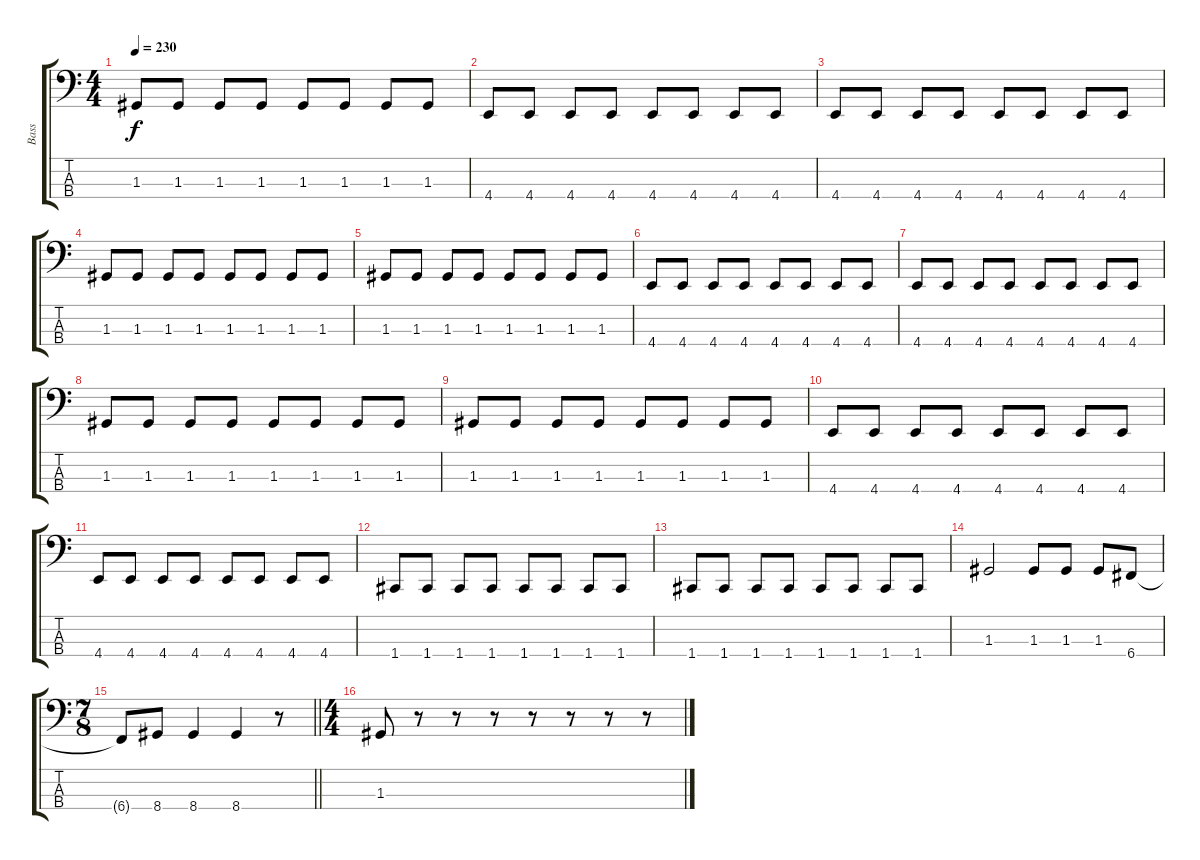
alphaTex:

\track ("Bass" "Bass") {instrument electricbasspick}
\staff {score tabs}
\tuning (F2 C2 G1 C1) {hide}
\ts (4 4)
\tempo 230
\clef f4
\ks c
1.3.8{dy f} 1.3.8 1.3.8 1.3.8 1.3.8 1.3.8 1.3.8 1.3.8 |
4.4.8 4.4.8 4.4.8 4.4.8 4.4.8 4.4.8 4.4.8 4.4.8 |
4.4.8 4.4.8 4.4.8 4.4.8 4.4.8 4.4.8 4.4.8 4.4.8 |
1.3.8 1.3.8 1.3.8 1.3.8 1.3.8 1.3.8 1.3.8 1.3.8 |
1.3.8 1.3.8 1.3.8 1.3.8 1.3.8 1.3.8 1.3.8 1.3.8 |
4.4.8 4.4.8 4.4.8 4.4.8 4.4.8 4.4.8 4.4.8 4.4.8 |
4.4.8 4.4.8 4.4.8 4.4.8 4.4.8 4.4.8 4.4.8 4.4.8 |
1.3.8 1.3.8 1.3.8 1.3.8 1.3.8 1.3.8 1.3.8 1.3.8 |
1.3.8 1.3.8 1.3.8 1.3.8 1.3.8 1.3.8 1.3.8 1.3.8 |
4.4.8 4.4.8 4.4.8 4.4.8 4.4.8 4.4.8 4.4.8 4.4.8 |
4.4.8 4.4.8 4.4.8 4.4.8 4.4.8 4.4.8 4.4.8 4.4.8 |
1.4.8 1.4.8 1.4.8 1.4.8 1.4.8 1.4.8 1.4.8 1.4.8 |
1.4.8 1.4.8 1.4.8 1.4.8 1.4.8 1.4.8 1.4.8 1.4.8 |
1.3.2 1.3.8 1.3.8 1.3.8 6.4.8 |
\ts (7 8)
\barLineRight lightlight
6.4{t}.8 8.4.8 8.4.4 8.4.4 r.8 |
\ts (4 4)
1.3.8{volume 16} r.8 r.8 r.8 r.8 r.8 r.8 r.8
